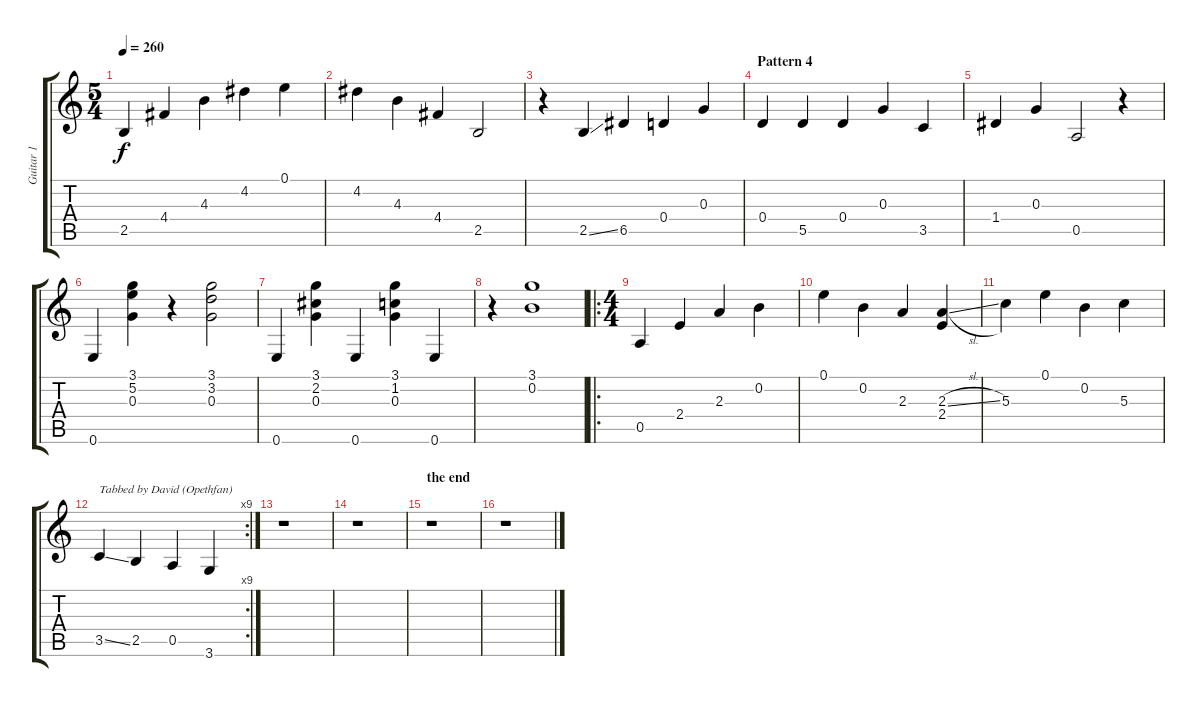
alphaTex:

\track ("Guitar 1" "Guitar 1") {instrument acousticguitarsteel}
\staff {score tabs}
\tuning (E4 B3 G3 D3 A2 E2) {hide}
\ts (5 4)
\tempo 260
\clef g2
\ks c
2.5.4{dy f} 4.4.4 4.3.4 4.2.4 0.1.4 |
4.2.4 4.3.4 4.4.4 2.5.2 |
r.4 2.5{ss}.4 6.5.4 0.4.4 0.3.4 |
\section ("" "Pattern 4")
0.4.4 5.5.4 0.4.4 0.3.4 3.5.4 |
1.4.4 0.3.4 0.5.2 r.4 |
0.6.4 (3.1 5.2 0.3).4 r.4 (3.1 3.2 0.3).2 |
0.6.4 (3.1 2.2 0.3).4 0.6.4 (3.1 1.2 0.3).4 0.6.4 |
r.4 (3.1 0.2).1 |
\ro
\ts (4 4)
0.5.4 2.4.4 2.3.4 0.2.4 |
0.1.4 0.2.4 2.3.4 (2.3{sl} 2.4).4 |
5.3.4 0.1.4 0.2.4 5.3.4 |
\rc 9
3.5{ss}.4{txt "Tabbed by David (Opethfan)"} 2.5.4 0.5.4 3.6.4 |
r.1 |
r.1 |
\section ("" "the end")
r.1 |
r.1
